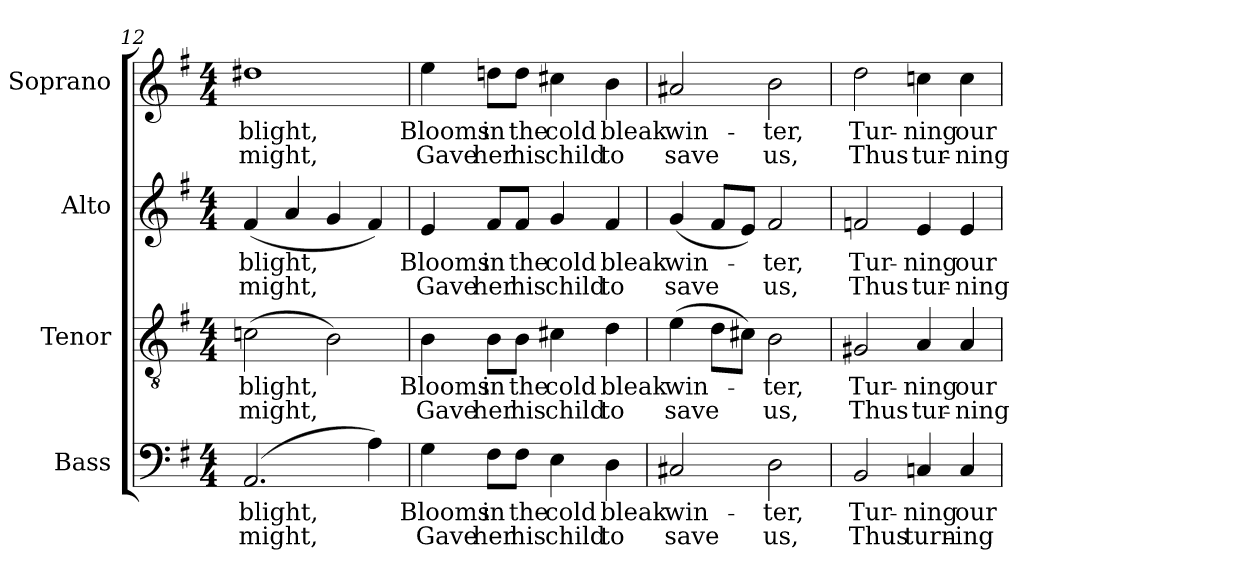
**kern	**text	**text	**kern	**text	**text	**kern	**text	**text	**kern	**text	**text
*part4	*part4	*part4	*part3	*part3	*part3	*part2	*part2	*part2	*part1	*part1	*part1
*staff4	*staff4	*staff4	*staff3	*staff3	*staff3	*staff2	*staff2	*staff2	*staff1	*staff1	*staff1
*I"Bass	*	*	*I"Tenor	*	*	*I"Alto	*	*	*I"Soprano	*	*
*I'B.	*	*	*I'T.	*	*	*I'A.	*	*	*I'S.	*	*
*clefF4	*	*	*clefGv2	*	*	*clefG2	*	*	*clefG2	*	*
*	*	*	*ITrd7c12	*	*	*	*	*	*	*	*
*k[f#]	*	*	*k[f#]	*	*	*k[f#]	*	*	*k[f#]	*	*
*G:	*	*	*G:	*	*	*G:	*	*	*G:	*	*
*M4/4	*	*	*M4/4	*	*	*M4/4	*	*	*M4/4	*	*
=12	=12	=12	=12	=12	=12	=12	=12	=12	=12	=12	=12
!	!LO:LY:b:color=#000000	!LO:LY:b:color=#000000	!	!	!	!	!	!	!	!	!
!	!	!	!	!LO:LY:b:color=#000000	!LO:LY:b:color=#000000	!	!	!	!	!	!
!	!	!	!	!	!	!	!LO:LY:b:color=#000000	!LO:LY:b:color=#000000	!	!	!
!	!	!	!	!	!	!	!	!	!	!LO:LY:b:color=#000000	!LO:LY:b:color=#000000
(2.AAi/	blight,	might,	(2Cni\	blight,	might,	(4f#i/	blight,	might,	1dd#Xi	blight,	might,
.	.	.	.	.	.	4ai/	.	.	.	.	.
.	.	.	2BBi\)	.	.	4gi/	.	.	.	.	.
4Ai\)	.	.	.	.	.	4f#i/)	.	.	.	.	.
!!LO:LB:g=z
=13	=13	=13	=13	=13	=13	=13	=13	=13	=13	=13	=13
!	!LO:LY:b:color=#000000	!LO:LY:b:color=#000000	!	!	!	!	!	!	!	!	!
!	!	!	!	!LO:LY:b:color=#000000	!LO:LY:b:color=#000000	!	!	!	!	!	!
!	!	!	!	!	!	!	!LO:LY:b:color=#000000	!LO:LY:b:color=#000000	!	!	!
!	!	!	!	!	!	!	!	!	!	!LO:LY:b:color=#000000	!LO:LY:b:color=#000000
4Gi\	Blooms	Gave	4BBi\	Blooms	Gave	4ei/	Blooms	Gave	4eei\	Blooms	Gave
!	!LO:LY:b:color=#000000	!LO:LY:b:color=#000000	!	!	!	!	!	!	!	!	!
!	!	!	!	!LO:LY:b:color=#000000	!LO:LY:b:color=#000000	!	!	!	!	!	!
!	!	!	!	!	!	!	!LO:LY:b:color=#000000	!LO:LY:b:color=#000000	!	!	!
!	!	!	!	!	!	!	!	!	!	!LO:LY:b:color=#000000	!LO:LY:b:color=#000000
8F#i\L	in	her	8BBi\L	in	her	8f#i/L	in	her	8ddni\L	in	her
!	!LO:LY:b:color=#000000	!LO:LY:b:color=#000000	!	!	!	!	!	!	!	!	!
!	!	!	!	!LO:LY:b:color=#000000	!LO:LY:b:color=#000000	!	!	!	!	!	!
!	!	!	!	!	!	!	!LO:LY:b:color=#000000	!LO:LY:b:color=#000000	!	!	!
!	!	!	!	!	!	!	!	!	!	!LO:LY:b:color=#000000	!LO:LY:b:color=#000000
8F#i\J	the	his	8BBi\J	the	his	8f#i/J	the	his	8ddi\J	the	his
!	!LO:LY:b:color=#000000	!LO:LY:b:color=#000000	!	!	!	!	!	!	!	!	!
!	!	!	!	!LO:LY:b:color=#000000	!LO:LY:b:color=#000000	!	!	!	!	!	!
!	!	!	!	!	!	!	!LO:LY:b:color=#000000	!LO:LY:b:color=#000000	!	!	!
!	!	!	!	!	!	!	!	!	!	!LO:LY:b:color=#000000	!LO:LY:b:color=#000000
4Ei\	cold	child	4C#Xi\	cold	child	4gi/	cold	child	4cc#Xi\	cold	child
!	!LO:LY:b:color=#000000	!LO:LY:b:color=#000000	!	!	!	!	!	!	!	!	!
!	!	!	!	!LO:LY:b:color=#000000	!LO:LY:b:color=#000000	!	!	!	!	!	!
!	!	!	!	!	!	!	!LO:LY:b:color=#000000	!LO:LY:b:color=#000000	!	!	!
!	!	!	!	!	!	!	!	!	!	!LO:LY:b:color=#000000	!LO:LY:b:color=#000000
4Di\	bleak	to	4Di\	bleak	to	4f#i/	bleak	to	4bi\	bleak	to
=14	=14	=14	=14	=14	=14	=14	=14	=14	=14	=14	=14
!	!LO:LY:b:color=#000000	!LO:LY:b:color=#000000	!	!	!	!	!	!	!	!	!
!	!	!	!	!LO:LY:b:color=#000000	!LO:LY:b:color=#000000	!	!	!	!	!	!
!	!	!	!	!	!	!	!LO:LY:b:color=#000000	!LO:LY:b:color=#000000	!	!	!
!	!	!	!	!	!	!	!	!	!	!LO:LY:b:color=#000000	!LO:LY:b:color=#000000
2C#Xi/	win-	save	(4Ei\	win-	save	(4gi/	win-	save	2a#Xi/	win-	save
.	.	.	8Di\L	.	.	8f#i/L	.	.	.	.	.
.	.	.	8C#Xi\J)	.	.	8ei/J)	.	.	.	.	.
!	!LO:LY:b:color=#000000	!LO:LY:b:color=#000000	!	!	!	!	!	!	!	!	!
!	!	!	!	!LO:LY:b:color=#000000	!LO:LY:b:color=#000000	!	!	!	!	!	!
!	!	!	!	!	!	!	!LO:LY:b:color=#000000	!LO:LY:b:color=#000000	!	!	!
!	!	!	!	!	!	!	!	!	!	!LO:LY:b:color=#000000	!LO:LY:b:color=#000000
2Di\	-ter,	us,	2BBi\	-ter,	us,	2f#i/	-ter,	us,	2bi\	-ter,	us,
=15	=15	=15	=15	=15	=15	=15	=15	=15	=15	=15	=15
!	!LO:LY:b:color=#000000	!LO:LY:b:color=#000000	!	!	!	!	!	!	!	!	!
!	!	!	!	!LO:LY:b:color=#000000	!LO:LY:b:color=#000000	!	!	!	!	!	!
!	!	!	!	!	!	!	!LO:LY:b:color=#000000	!LO:LY:b:color=#000000	!	!	!
!	!	!	!	!	!	!	!	!	!	!LO:LY:b:color=#000000	!LO:LY:b:color=#000000
2BBi/	Tur-	Thus	2GG#Xi/	Tur-	Thus	2fni/	Tur-	Thus	2ddi\	Tur-	Thus
!	!LO:LY:b:color=#000000	!LO:LY:b:color=#000000	!	!	!	!	!	!	!	!	!
!	!	!	!	!LO:LY:b:color=#000000	!LO:LY:b:color=#000000	!	!	!	!	!	!
!	!	!	!	!	!	!	!LO:LY:b:color=#000000	!LO:LY:b:color=#000000	!	!	!
!	!	!	!	!	!	!	!	!	!	!LO:LY:b:color=#000000	!LO:LY:b:color=#000000
4Cni/	-ning	turn-	4AAi/	-ning	tur-	4ei/	-ning	tur-	4ccni\	-ning	tur-
!	!LO:LY:b:color=#000000	!LO:LY:b:color=#000000	!	!	!	!	!	!	!	!	!
!	!	!	!	!LO:LY:b:color=#000000	!LO:LY:b:color=#000000	!	!	!	!	!	!
!	!	!	!	!	!	!	!LO:LY:b:color=#000000	!LO:LY:b:color=#000000	!	!	!
!	!	!	!	!	!	!	!	!	!	!LO:LY:b:color=#000000	!LO:LY:b:color=#000000
4Ci/	our	-ing	4AAi/	our	-ning	4ei/	our	-ning	4cci\	our	-ning
=	=	=	=	=	=	=	=	=	=	=	=
*-	*-	*-	*-	*-	*-	*-	*-	*-	*-	*-	*-
